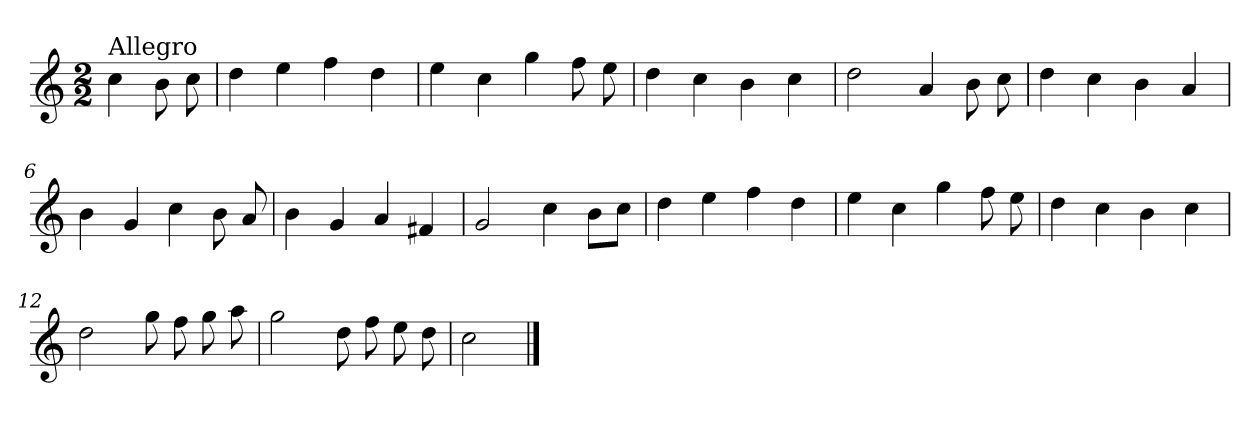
**kern
*part1
*staff1
*clefG2
*k[]
*C:
*M2/2
=
!LO:TX:a:t=Allegro
4cc\
8b\
8cc\
=1
4dd\
4ee\
4ff\
4dd\
=2
4ee\
4cc\
4gg\
8ff\
8ee\
=3
4dd\
4cc\
4b\
4cc\
=4
2dd\
4a/
8b\
8cc\
=5
4dd\
4cc\
4b\
4a/
!!LO:LB:g=z
=6
4b\
4g/
4cc\
8b\
8a/
=7
4b\
4g/
4a/
4f#X/
=8
2g/
4cc\
8b\L
8cc\J
=9
4dd\
4ee\
4ff\
4dd\
=10
4ee\
4cc\
4gg\
8ff\
8ee\
=11
4dd\
4cc\
4b\
4cc\
!!LO:LB:g=z
=12
2dd\
8gg\
8ff\
8gg\
8aa\
=13
2gg\
8dd\
8ff\
8ee\
8dd\
=14
2cc\
==
*-
